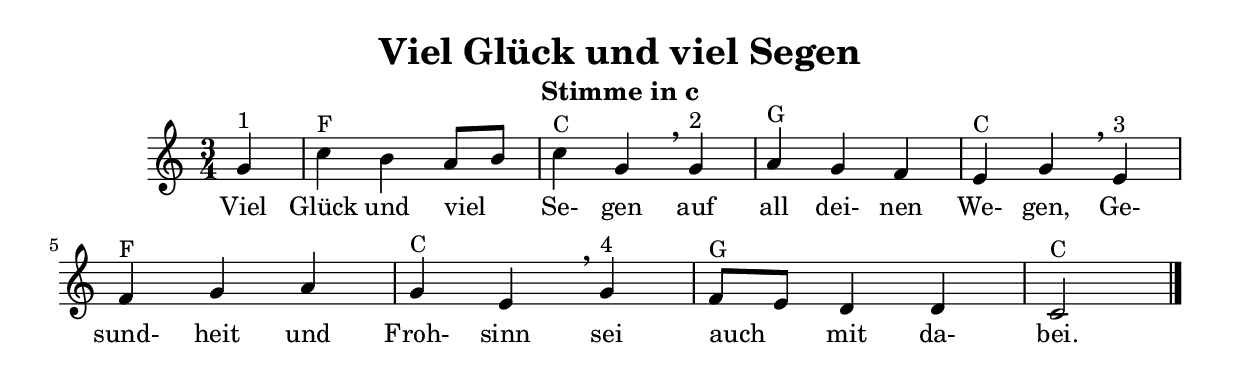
\version "2.18"
\header {
	title = "Viel Glück und viel Segen"
	subtitle = "Stimme in c"
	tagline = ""
}

\score{
	\new Staff {
		\time 3/4 \key c \major 
		\partial 4
		\relative {
			g'4 ^"1" | c4 ^"F" b4 a8[ b8] | c4 ^"C" g4 \breathe
			g4 ^"2" | a4 ^"G" g4 f4 | e4 ^"C" g4 \breathe
			e4 ^"3" | f4 ^"F" g4 a4 | g4 ^"C" e4 \breathe
			g4 ^"4" | f8 ^"G" e8 d4 d4 | c2 ^"C" \bar "|."
		}
	}
	\addlyrics {
		Viel Glück und viel _  Se- gen auf all dei- nen We- gen, 
		Ge- sund- heit und Froh- sinn sei auch _  mit da- bei.
	} 
	\layout {
		\context {
		\Score
		\override SpacingSpanner.base-shortest-duration = #(ly:make-moment 1/16)
		}
	}
	\midi {}
}